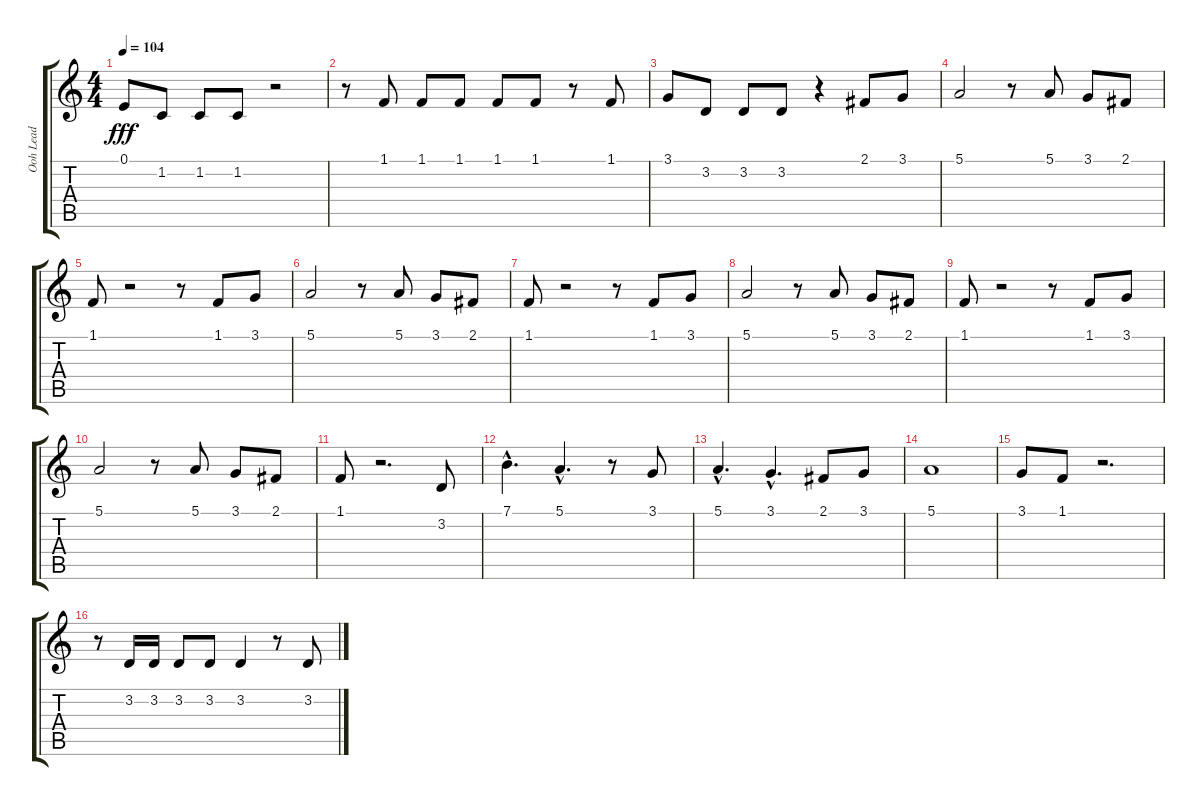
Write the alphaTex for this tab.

\track ("Ooh Lead" "Ooh Lead") {instrument voiceoohs}
\staff {score tabs}
\tuning (E4 B3 G3 D3 A2 E2) {hide}
\ts (4 4)
\tempo 104
\clef g2
\ks c
0.1.8{dy fff} 1.2.8 1.2.8 1.2.8 r.2 |
r.8 1.1.8 1.1.8 1.1.8 1.1.8 1.1.8 r.8 1.1.8 |
3.1.8 3.2.8 3.2.8 3.2.8 r.4 2.1.8 3.1.8 |
5.1.2 r.8 5.1.8 3.1.8 2.1.8 |
1.1.8 r.2 r.8 1.1.8 3.1.8 |
5.1.2 r.8 5.1.8 3.1.8 2.1.8 |
1.1.8 r.2 r.8 1.1.8 3.1.8 |
5.1.2 r.8 5.1.8 3.1.8 2.1.8 |
1.1.8 r.2 r.8 1.1.8 3.1.8 |
5.1.2 r.8 5.1.8 3.1.8 2.1.8 |
1.1.8 r.2{d} 3.2.8 |
7.1{hac}.4{d} 5.1{hac}.4{d} r.8 3.1.8 |
5.1{hac}.4{d} 3.1{hac}.4{d} 2.1.8 3.1.8 |
5.1.1 |
3.1.8 1.1.8 r.2{d} |
r.8 3.2.16 3.2.16 3.2.8 3.2.8 3.2.4 r.8 3.2.8
